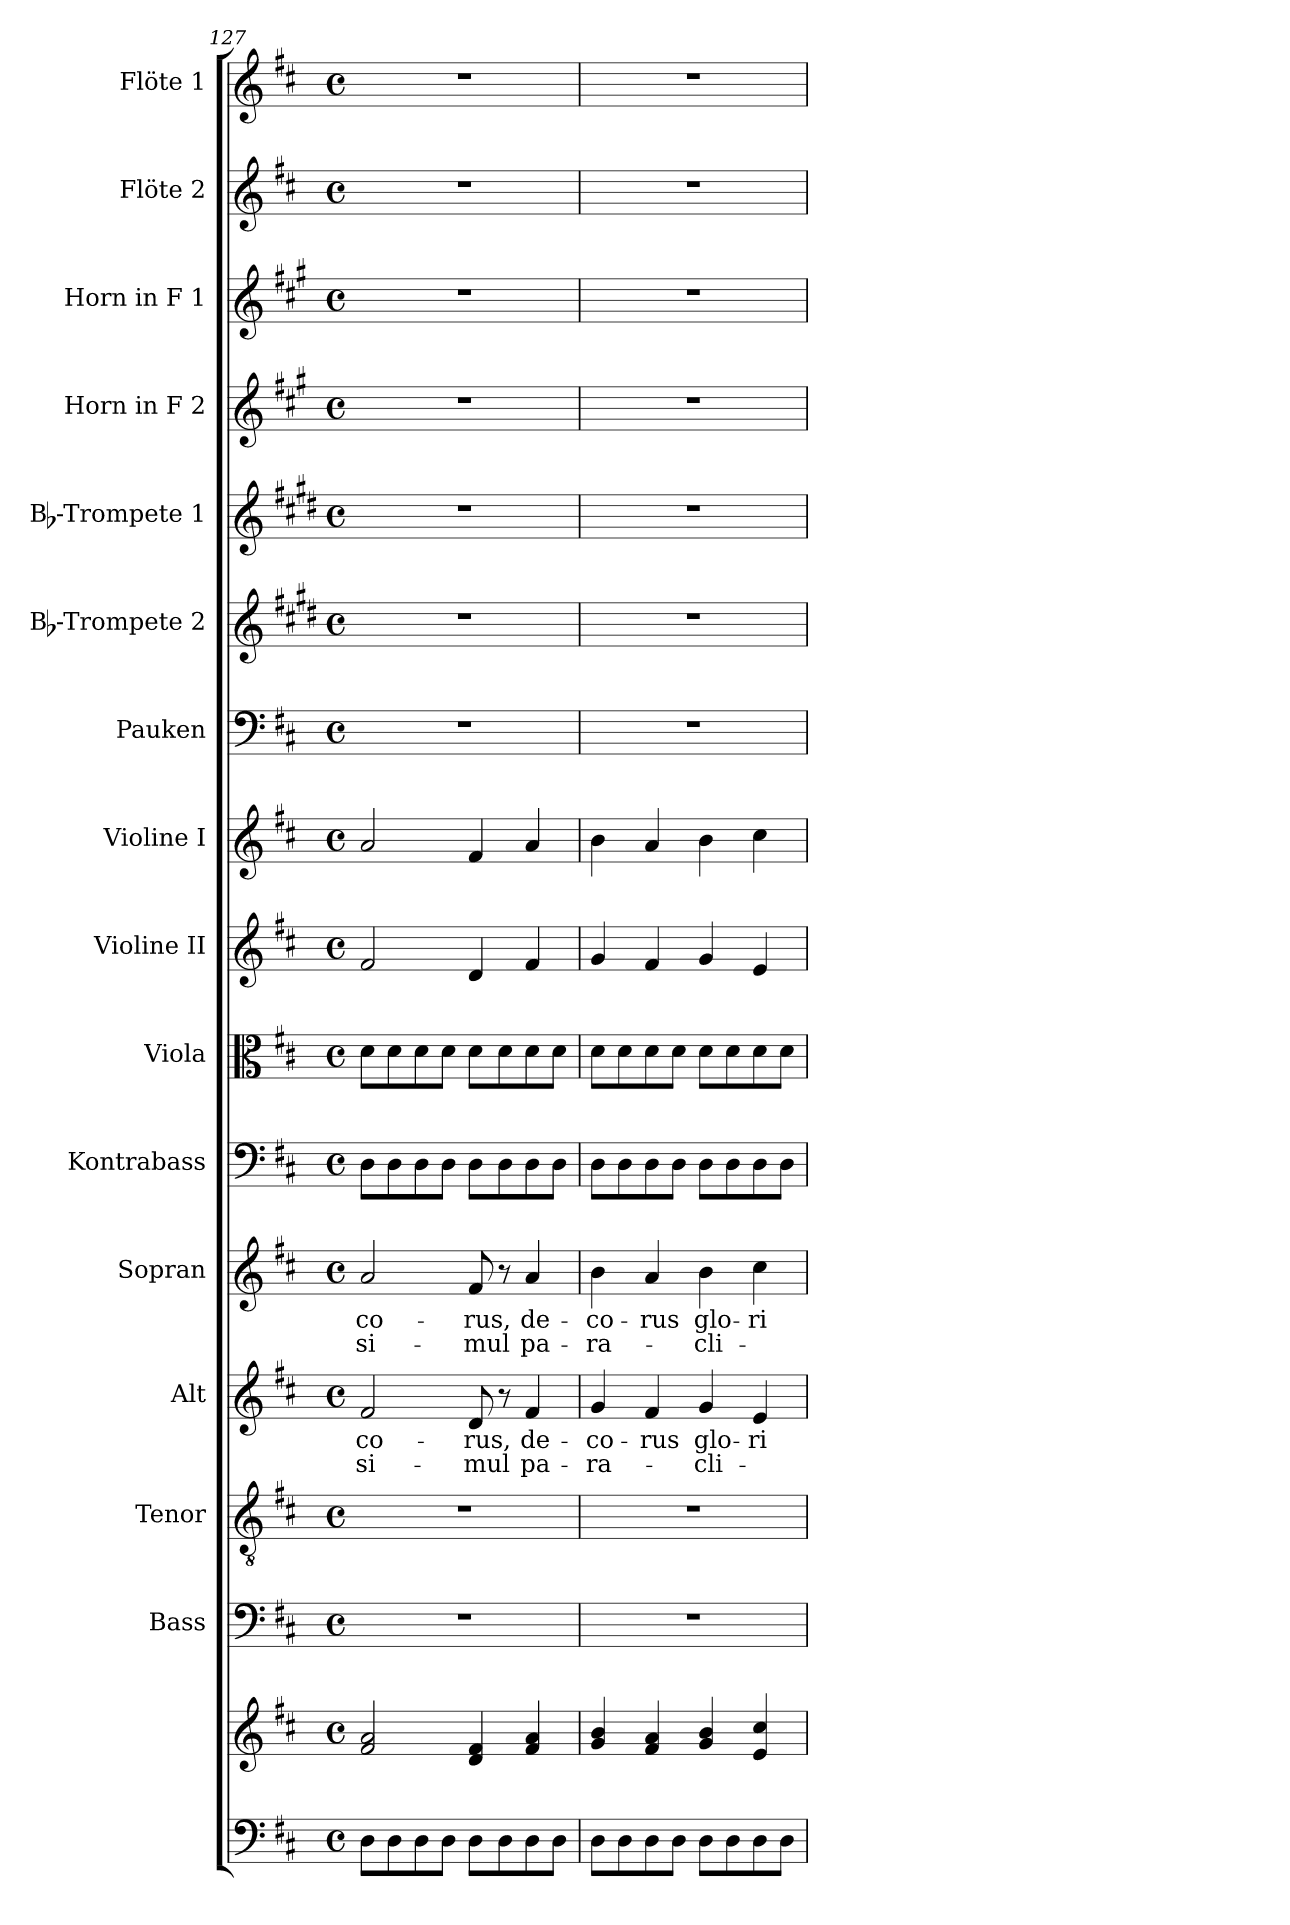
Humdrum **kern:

**kern	**kern	**kern	**kern	**kern	**text	**text	**kern	**text	**text	**kern	**kern	**kern	**kern	**kern	**kern	**kern	**kern	**kern	**kern	**kern
*part16	*part16	*part15	*part14	*part13	*part13	*part13	*part12	*part12	*part12	*part11	*part10	*part9	*part8	*part7	*part6	*part5	*part4	*part3	*part2	*part1
*staff17	*staff16	*staff15	*staff14	*staff13	*staff13	*staff13	*staff12	*staff12	*staff12	*staff11	*staff10	*staff9	*staff8	*staff7	*staff6	*staff5	*staff4	*staff3	*staff2	*staff1
*	*	*I"Bass	*I"Tenor	*I"Alt	*	*	*I"Sopran	*	*	*I"Kontrabass	*I"Viola	*I"Violine II	*I"Violine I	*I"Pauken	*I"Bb-Trompete 2	*I"Bb-Trompete 1	*I"Horn in F 2	*I"Horn in F 1	*I"Flöte 2	*I"Flöte 1
*	*	*I'B.	*I'T.	*I'A.	*	*	*I'S.	*	*	*I'Kb.	*I'Vla.	*I'Vl. II	*I'Vl. I	*I'Pk.	*I'Bb Trp. 2	*I'Bb Trp. 1	*	*	*I'Fl. 2	*I'Fl. 1
*clefF4	*clefG2	*clefF4	*clefGv2	*clefG2	*	*	*clefG2	*	*	*clefF4	*clefC3	*clefG2	*clefG2	*clefF4	*clefG2	*clefG2	*clefG2	*clefG2	*clefG2	*clefG2
*	*	*	*	*	*	*	*	*	*	*ITrd7c12	*	*	*	*	*ITrd1c2	*ITrd1c2	*ITrd4c7	*ITrd4c7	*	*
*k[f#c#]	*k[f#c#]	*k[f#c#]	*k[f#c#]	*k[f#c#]	*	*	*k[f#c#]	*	*	*k[f#c#]	*k[f#c#]	*k[f#c#]	*k[f#c#]	*k[f#c#]	*k[f#c#]	*k[f#c#]	*k[f#c#]	*k[f#c#]	*k[f#c#]	*k[f#c#]
*D:	*D:	*D:	*D:	*D:	*	*	*D:	*	*	*D:	*D:	*D:	*D:	*D:	*D:	*D:	*D:	*D:	*D:	*D:
*M4/4	*M4/4	*M4/4	*M4/4	*M4/4	*	*	*M4/4	*	*	*M4/4	*M4/4	*M4/4	*M4/4	*M4/4	*M4/4	*M4/4	*M4/4	*M4/4	*M4/4	*M4/4
*met(c)	*met(c)	*met(c)	*met(c)	*met(c)	*	*	*met(c)	*	*	*met(c)	*met(c)	*met(c)	*met(c)	*met(c)	*met(c)	*met(c)	*met(c)	*met(c)	*met(c)	*met(c)
=127	=127	=127	=127	=127	=127	=127	=127	=127	=127	=127	=127	=127	=127	=127	=127	=127	=127	=127	=127	=127
!	!	!	!	!	!LO:LY:b	!LO:LY:b	!	!LO:LY:b	!LO:LY:b	!	!	!	!	!	!	!	!	!	!	!
8D\L	2f#/ 2a/	1r	1r	2f#/	-co-	si-	2a/	-co-	si-	8DD\L	8d\L	2f#/	2a/	1r	1r	1r	1r	1r	1r	1r
8D\	.	.	.	.	.	.	.	.	.	8DD\	8d\	.	.	.	.	.	.	.	.	.
8D\	.	.	.	.	.	.	.	.	.	8DD\	8d\	.	.	.	.	.	.	.	.	.
8D\J	.	.	.	.	.	.	.	.	.	8DD\J	8d\J	.	.	.	.	.	.	.	.	.
!	!	!	!	!	!LO:LY:b	!LO:LY:b	!	!LO:LY:b	!LO:LY:b	!	!	!	!	!	!	!	!	!	!	!
8D\L	4d/ 4f#/	.	.	8d/	-rus,	-mul	8f#/	-rus,	-mul	8DD\L	8d\L	4d/	4f#/	.	.	.	.	.	.	.
8D\	.	.	.	8r	.	.	8r	.	.	8DD\	8d\	.	.	.	.	.	.	.	.	.
!	!	!	!	!	!LO:LY:b	!LO:LY:b	!	!LO:LY:b	!LO:LY:b	!	!	!	!	!	!	!	!	!	!	!
8D\	4f#/ 4a/	.	.	4f#/	de-	pa-	4a/	de-	pa-	8DD\	8d\	4f#/	4a/	.	.	.	.	.	.	.
8D\J	.	.	.	.	.	.	.	.	.	8DD\J	8d\J	.	.	.	.	.	.	.	.	.
=128	=128	=128	=128	=128	=128	=128	=128	=128	=128	=128	=128	=128	=128	=128	=128	=128	=128	=128	=128	=128
!	!	!	!	!	!LO:LY:b	!LO:LY:b	!	!LO:LY:b	!LO:LY:b	!	!	!	!	!	!	!	!	!	!	!
8D\L	4g/ 4b/	1r	1r	4g/	-co-	-ra-	4b\	-co-	-ra-	8DD\L	8d\L	4g/	4b\	1r	1r	1r	1r	1r	1r	1r
8D\	.	.	.	.	.	.	.	.	.	8DD\	8d\	.	.	.	.	.	.	.	.	.
!	!	!	!	!	!LO:LY:b	!	!	!LO:LY:b	!	!	!	!	!	!	!	!	!	!	!	!
8D\	4f#/ 4a/	.	.	4f#/	-rus	.	4a/	-rus	.	8DD\	8d\	4f#/	4a/	.	.	.	.	.	.	.
8D\J	.	.	.	.	.	.	.	.	.	8DD\J	8d\J	.	.	.	.	.	.	.	.	.
!	!	!	!	!	!LO:LY:b	!LO:LY:b	!	!LO:LY:b	!LO:LY:b	!	!	!	!	!	!	!	!	!	!	!
8D\L	4g/ 4b/	.	.	4g/	glo-	-cli-	4b\	glo-	-cli-	8DD\L	8d\L	4g/	4b\	.	.	.	.	.	.	.
8D\	.	.	.	.	.	.	.	.	.	8DD\	8d\	.	.	.	.	.	.	.	.	.
!	!	!	!	!	!LO:LY:b	!	!	!LO:LY:b	!	!	!	!	!	!	!	!	!	!	!	!
8D\	4e/ 4cc#/	.	.	4e/	-ri-	.	4cc#\	-ri-	.	8DD\	8d\	4e/	4cc#\	.	.	.	.	.	.	.
8D\J	.	.	.	.	.	.	.	.	.	8DD\J	8d\J	.	.	.	.	.	.	.	.	.
=	=	=	=	=	=	=	=	=	=	=	=	=	=	=	=	=	=	=	=	=
*-	*-	*-	*-	*-	*-	*-	*-	*-	*-	*-	*-	*-	*-	*-	*-	*-	*-	*-	*-	*-
